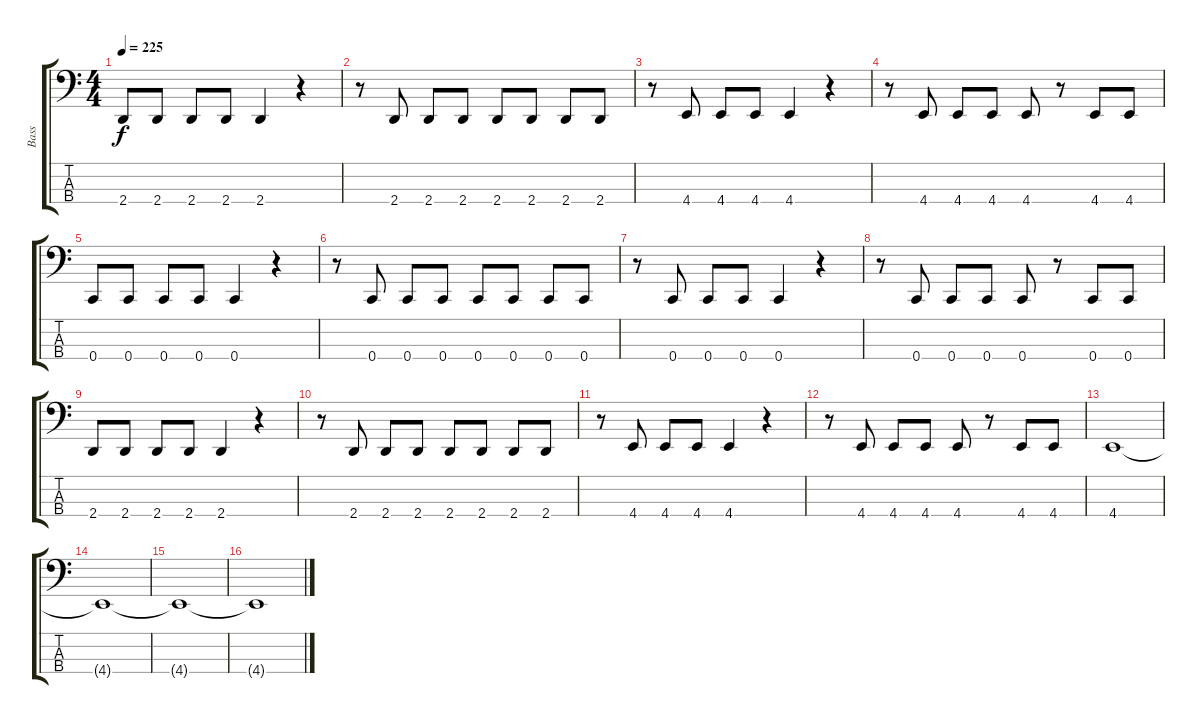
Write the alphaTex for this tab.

\track ("Bass" "Bass") {instrument electricbassfinger}
\staff {score tabs}
\tuning (F2 C2 G1 C1) {hide}
\ts (4 4)
\tempo 225
\clef f4
\ks c
2.4.8{dy f} 2.4.8 2.4.8 2.4.8 2.4.4 r.4 |
r.8 2.4.8 2.4.8 2.4.8 2.4.8 2.4.8 2.4.8 2.4.8 |
r.8 4.4.8 4.4.8 4.4.8 4.4.4 r.4 |
r.8 4.4.8 4.4.8 4.4.8 4.4.8 r.8 4.4.8 4.4.8 |
0.4.8 0.4.8 0.4.8 0.4.8 0.4.4 r.4 |
r.8 0.4.8 0.4.8 0.4.8 0.4.8 0.4.8 0.4.8 0.4.8 |
r.8 0.4.8 0.4.8 0.4.8 0.4.4 r.4 |
r.8 0.4.8 0.4.8 0.4.8 0.4.8 r.8 0.4.8 0.4.8 |
2.4.8 2.4.8 2.4.8 2.4.8 2.4.4 r.4 |
r.8 2.4.8 2.4.8 2.4.8 2.4.8 2.4.8 2.4.8 2.4.8 |
r.8 4.4.8 4.4.8 4.4.8 4.4.4 r.4 |
r.8 4.4.8 4.4.8 4.4.8 4.4.8 r.8 4.4.8 4.4.8 |
4.4.1 |
4.4{t}.1 |
4.4{t}.1 |
4.4{t}.1
